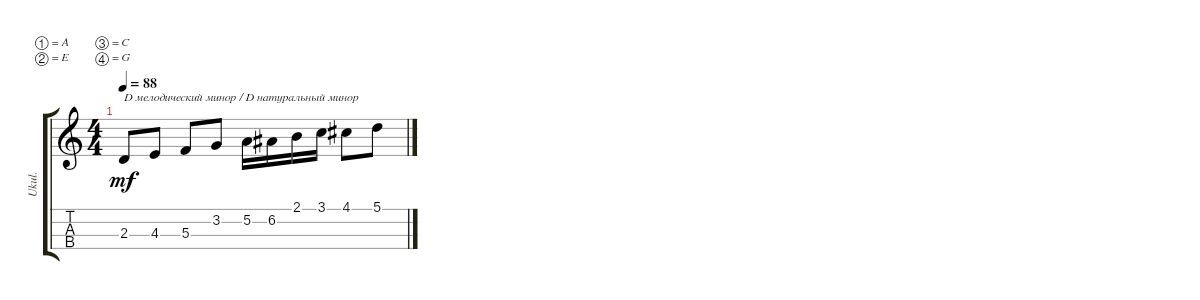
\defaultSystemsLayout 4
\bracketExtendMode groupsimilarinstruments
\multiTrackTrackNamePolicy hidden
\otherSystemsTrackNameOrientation horizontal
\track ("Гармония" "Ukul.") {mute instrument shamisen}
\staff {score tabs}
\tuning (A4 E4 C4 G4)
\ts (4 4)
\tempo 88
\clef g2
\scale
0.483607
\ks c
2.3.8{txt "D мелодический минор / D натуральный минор" dy mf instrument shamisen} 4.3.8 5.3.8 3.2.8 5.2.16 6.2.16 2.1.16 3.1.16 4.1.8 5.1.8 |
\scale
0.258197 |
\scale
0.258197 |
\scale
0.333333 |
\scale
0.333333 |
\scale
0.333333 |
\scale
0.333333 |
\scale
0.333333 |
\scale
0.333333 |
\scale
0.333333 |
\scale
0.333333 |
\scale
0.333333 |
\scale
0.333333 |
\scale
0.333333 |
\scale
0.333333 |
\scale
0.333333
